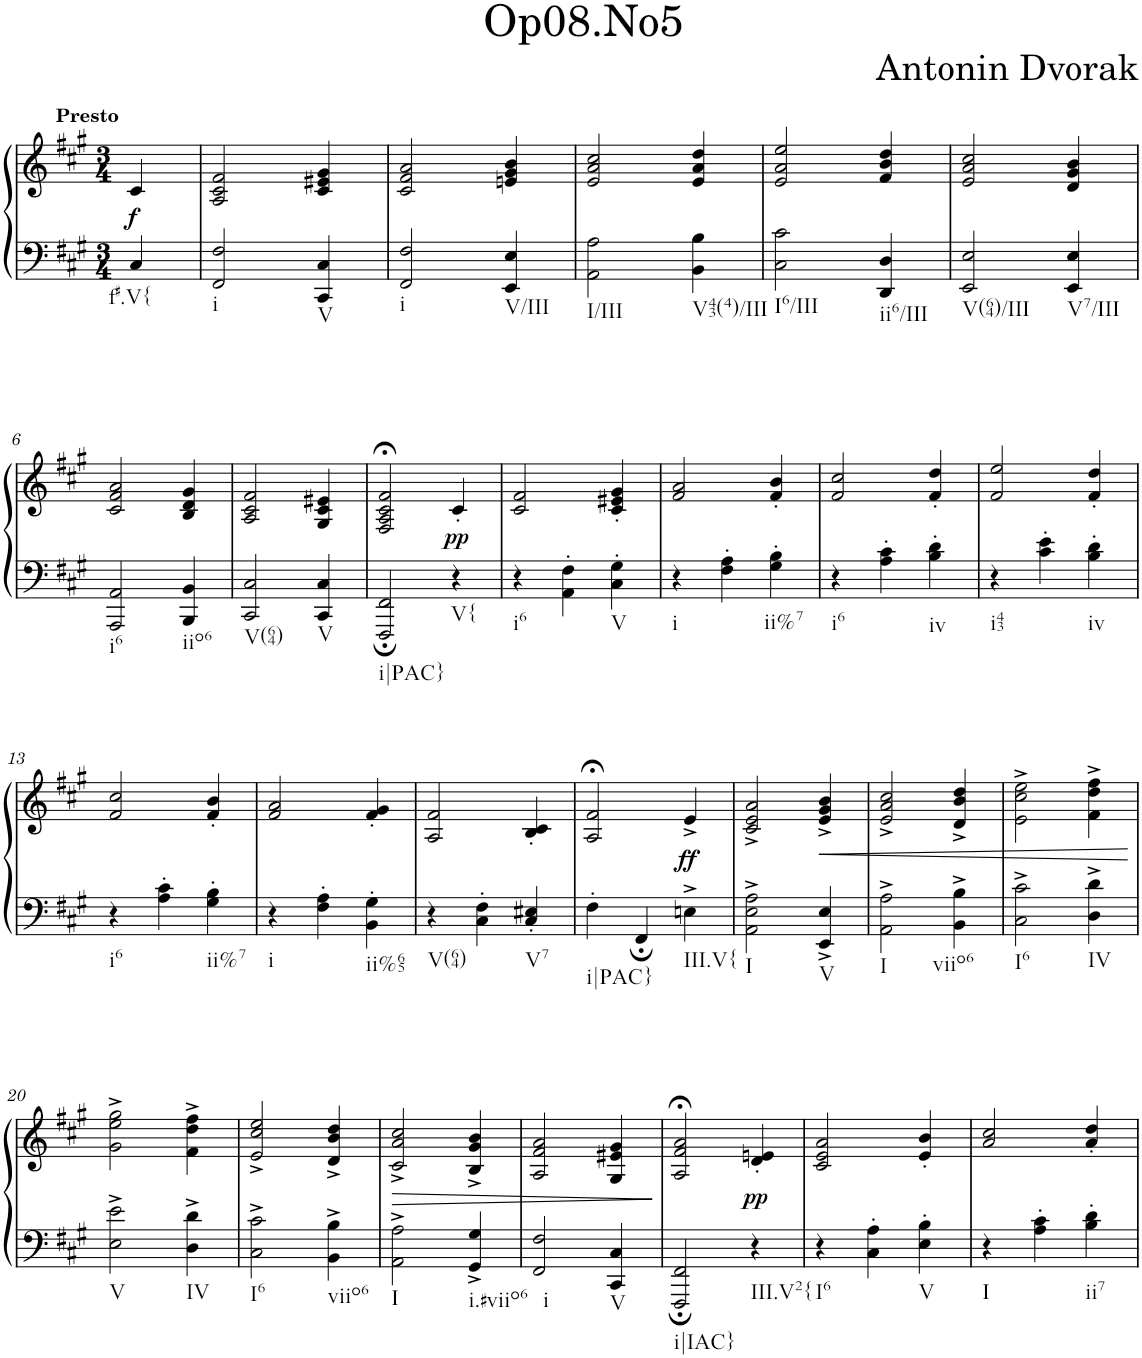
**kern	**kern	**dynam
*part1	*part1	*part1
*staff2	*staff1	*staff1/2
*I"Piano	*	*
*I'Pno.	*	*
*clefF4	*clefG2	*
*k[f#c#g#]	*k[f#c#g#]	*
*M3/4	*M3/4	*
=	=	=
!	!LO:TX:a:B:t=Presto	!
!LO:TX:b:t=f#.V{	!	!
!	!	!LO:DY:b
4C#/	4c#/	f
=1	=1	=1
!LO:TX:b:t=i	!	!
2FF#/ 2F#/	2A/ 2c#/ 2f#/	.
!LO:TX:b:t=V	!	!
4CC#/ 4C#/	4c#/ 4e#X/ 4g#/	.
=2	=2	=2
!LO:TX:b:t=i	!	!
2FF#/ 2F#/	2c#/ 2f#/ 2a/	.
!LO:TX:b:t=V/III	!	!
4EE/ 4E/	4en/ 4g#/ 4b/	.
=3	=3	=3
!LO:TX:b:t=I/III	!	!
2AA\ 2A\	2e/ 2a/ 2cc#/	.
!LO:TX:b:t=V43(4)/III	!	!
4BB\ 4B\	4e/ 4a/ 4dd/	.
=4	=4	=4
!LO:TX:b:t=I6/III	!	!
2C#\ 2c#\	2e/ 2a/ 2ee/	.
!LO:TX:b:t=ii6/III	!	!
4DD/ 4D/	4f#/ 4b/ 4dd/	.
=5	=5	=5
!LO:TX:b:t=V(64)/III	!	!
2EE/ 2E/	2e/ 2a/ 2cc#/	.
!LO:TX:b:t=V7/III	!	!
4EE/ 4E/	4d/ 4g#/ 4b/	.
!!LO:LB:g=z
=6	=6	=6
!LO:TX:b:t=i6	!	!
2AAA/ 2AA/	2c#/ 2f#/ 2a/	.
!LO:TX:b:t=iio6	!	!
4BBB/ 4BB/	4B/ 4d/ 4g#/	.
=7	=7	=7
!LO:TX:b:t=V(64)	!	!
2CC#/ 2C#/	2A/ 2c#/ 2f#/	.
!LO:TX:b:t=V	!	!
4CC#/ 4C#/	4G#/ 4c#/ 4e#X/	.
=8	=8	=8
!LO:TX:b:t=i|PAC}	!	!
2FFF#/; 2FF#/;	2F#/;< 2A/;< 2c#/;< 2f#/;<	.
!LO:TX:b:t=V{	!	!
!	!	!LO:DY:b
4r	4c#'/	pp
=9	=9	=9
!LO:TX:b:t=i6	!	!
4r	2c#/ 2f#/	.
4AA\' 4F#\'	.	.
!LO:TX:b:t=V	!	!
4C#\' 4G#\'	4c#/' 4e#X/' 4g#/'	.
=10	=10	=10
!LO:TX:b:t=i	!	!
4r	2f#/ 2a/	.
4F#\' 4A\'	.	.
!LO:TX:b:t=ii%7	!	!
4G#\' 4B\'	4f#/' 4b/'	.
=11	=11	=11
!LO:TX:b:t=i6	!	!
4r	2f#/ 2cc#/	.
4A\' 4c#\'	.	.
!LO:TX:b:t=iv	!	!
4B\' 4d\'	4f#/' 4dd/'	.
=12	=12	=12
!LO:TX:b:t=i43	!	!
4r	2f#/ 2ee/	.
4c#\' 4e\'	.	.
!LO:TX:b:t=iv	!	!
4B\' 4d\'	4f#/' 4dd/'	.
!!LO:LB:g=z
=13	=13	=13
!LO:TX:b:t=i6	!	!
4r	2f#/ 2cc#/	.
4A\' 4c#\'	.	.
!LO:TX:b:t=ii%7	!	!
4G#\' 4B\'	4f#/' 4b/'	.
=14	=14	=14
!LO:TX:b:t=i	!	!
4r	2f#/ 2a/	.
4F#\' 4A\'	.	.
!LO:TX:b:t=ii%65	!	!
4BB\' 4G#\'	4f#/' 4g#/'	.
=15	=15	=15
!LO:TX:b:t=V(64)	!	!
4r	2A/ 2f#/	.
4C#\' 4F#\'	.	.
!LO:TX:b:t=V7	!	!
4C#/' 4E#X/'	4B/' 4c#/'	.
=16	=16	=16
!LO:TX:b:t=i|PAC}	!	!
4F#'\	2A/;< 2f#/;<	.
4FF#;/	.	.
!LO:TX:b:t=III.V{	!	!
!	!	!LO:DY:b
4En^\	4e^/	ff
=17	=17	=17
!LO:TX:b:t=I	!	!
2AA\^ 2E\^ 2A\^	2c#/^ 2e/^ 2a/^	.
!LO:TX:b:t=V	!	!
!	!	!LO:HP:b
4EE/^ 4E/^	4e/^ 4g#/^ 4b/^	<
=18	=18	=18
!LO:TX:b:t=I	!	!
2AA\^ 2A\^	2e/^ 2a/^ 2cc#/^	.
!LO:TX:b:t=viio6	!	!
4BB\^ 4B\^	4d/^ 4b/^ 4dd/^	.
=19	=19	=19
!LO:TX:b:t=I6	!	!
2C#\^ 2c#\^	2e\^ 2cc#\^ 2ee\^	.
!LO:TX:b:t=IV	!	!
4D\^ 4d\^	4f#\^ 4dd\^ 4ff#\^	.
.	.	[
!!LO:LB:g=z
=20	=20	=20
!LO:TX:b:t=V	!	!
2E\^ 2e\^	2g#\^ 2ee\^ 2gg#\^	.
!LO:TX:b:t=IV	!	!
4D\^ 4d\^	4f#\^ 4dd\^ 4ff#\^	.
=21	=21	=21
!LO:TX:b:t=I6	!	!
2C#\^ 2c#\^	2e/^ 2cc#/^ 2ee/^	.
!LO:TX:b:t=viio6	!	!
4BB\^ 4B\^	4d/^ 4b/^ 4dd/^	.
=22	=22	=22
!LO:TX:b:t=I	!	!
!	!	!LO:HP:b
2AA\^ 2A\^	2c#/^ 2a/^ 2cc#/^	>
!LO:TX:b:t=i.#viio6	!	!
4GG#/^ 4G#/^	4B/^ 4g#/^ 4b/^	.
=23	=23	=23
!LO:TX:b:t=i	!	!
2FF#/ 2F#/	2A/ 2f#/ 2a/	.
!LO:TX:b:t=V	!	!
4CC#/ 4C#/	4G#/ 4e#X/ 4g#/	.
.	.	]
=24	=24	=24
!LO:TX:b:t=i|IAC}	!	!
2FFF#/; 2FF#/;	2A/;< 2f#/;< 2a/;<	.
!LO:TX:b:t=III.V2{	!	!
!	!	!LO:DY:b
4r	4d/' 4en/'	pp
=25	=25	=25
!LO:TX:b:t=I6	!	!
4r	2c#/ 2e/ 2a/	.
4C#\' 4A\'	.	.
!LO:TX:b:t=V	!	!
4E\' 4B\'	4e/' 4b/'	.
=26	=26	=26
!LO:TX:b:t=I	!	!
4r	2a/ 2cc#/	.
4A\' 4c#\'	.	.
!LO:TX:b:t=ii7	!	!
4B\' 4d\'	4a/' 4dd/'	.
=	=	=
*-	*-	*-
